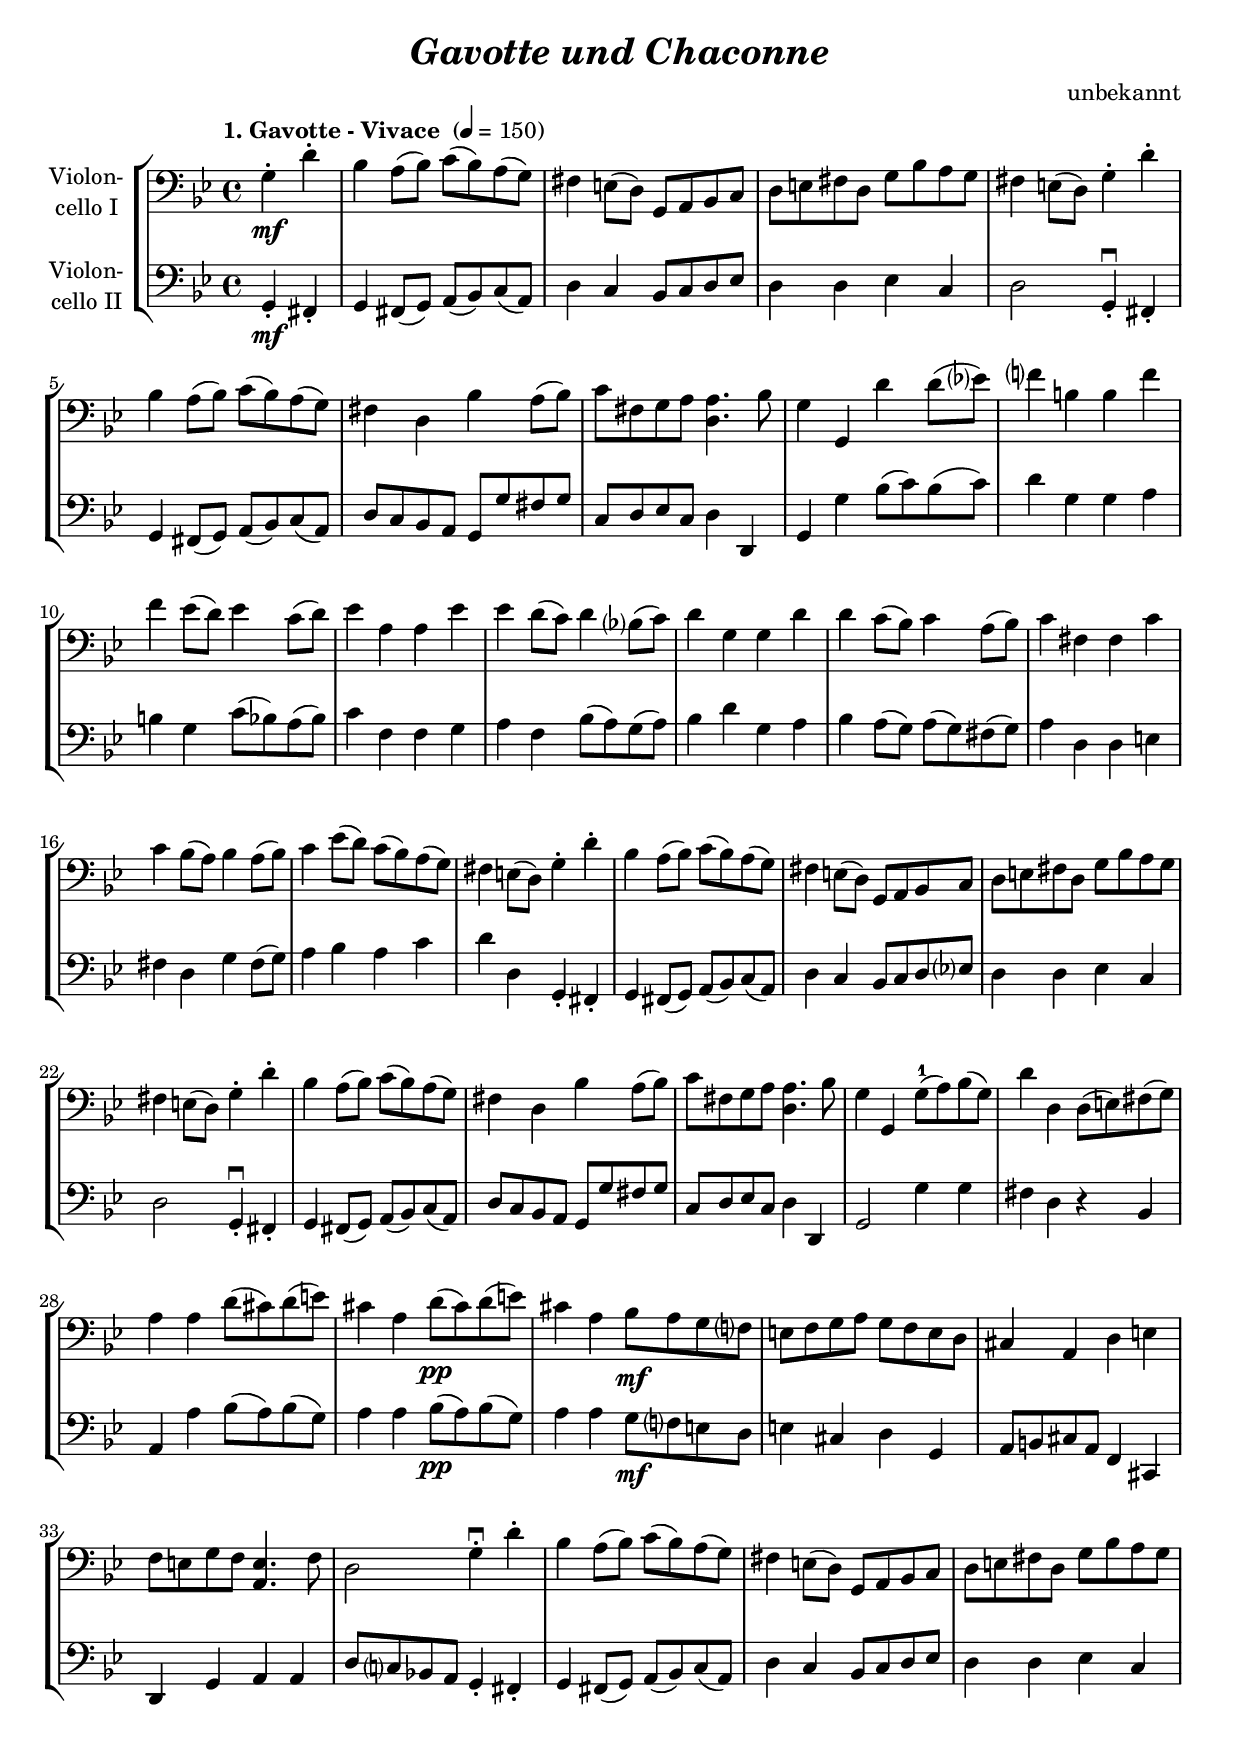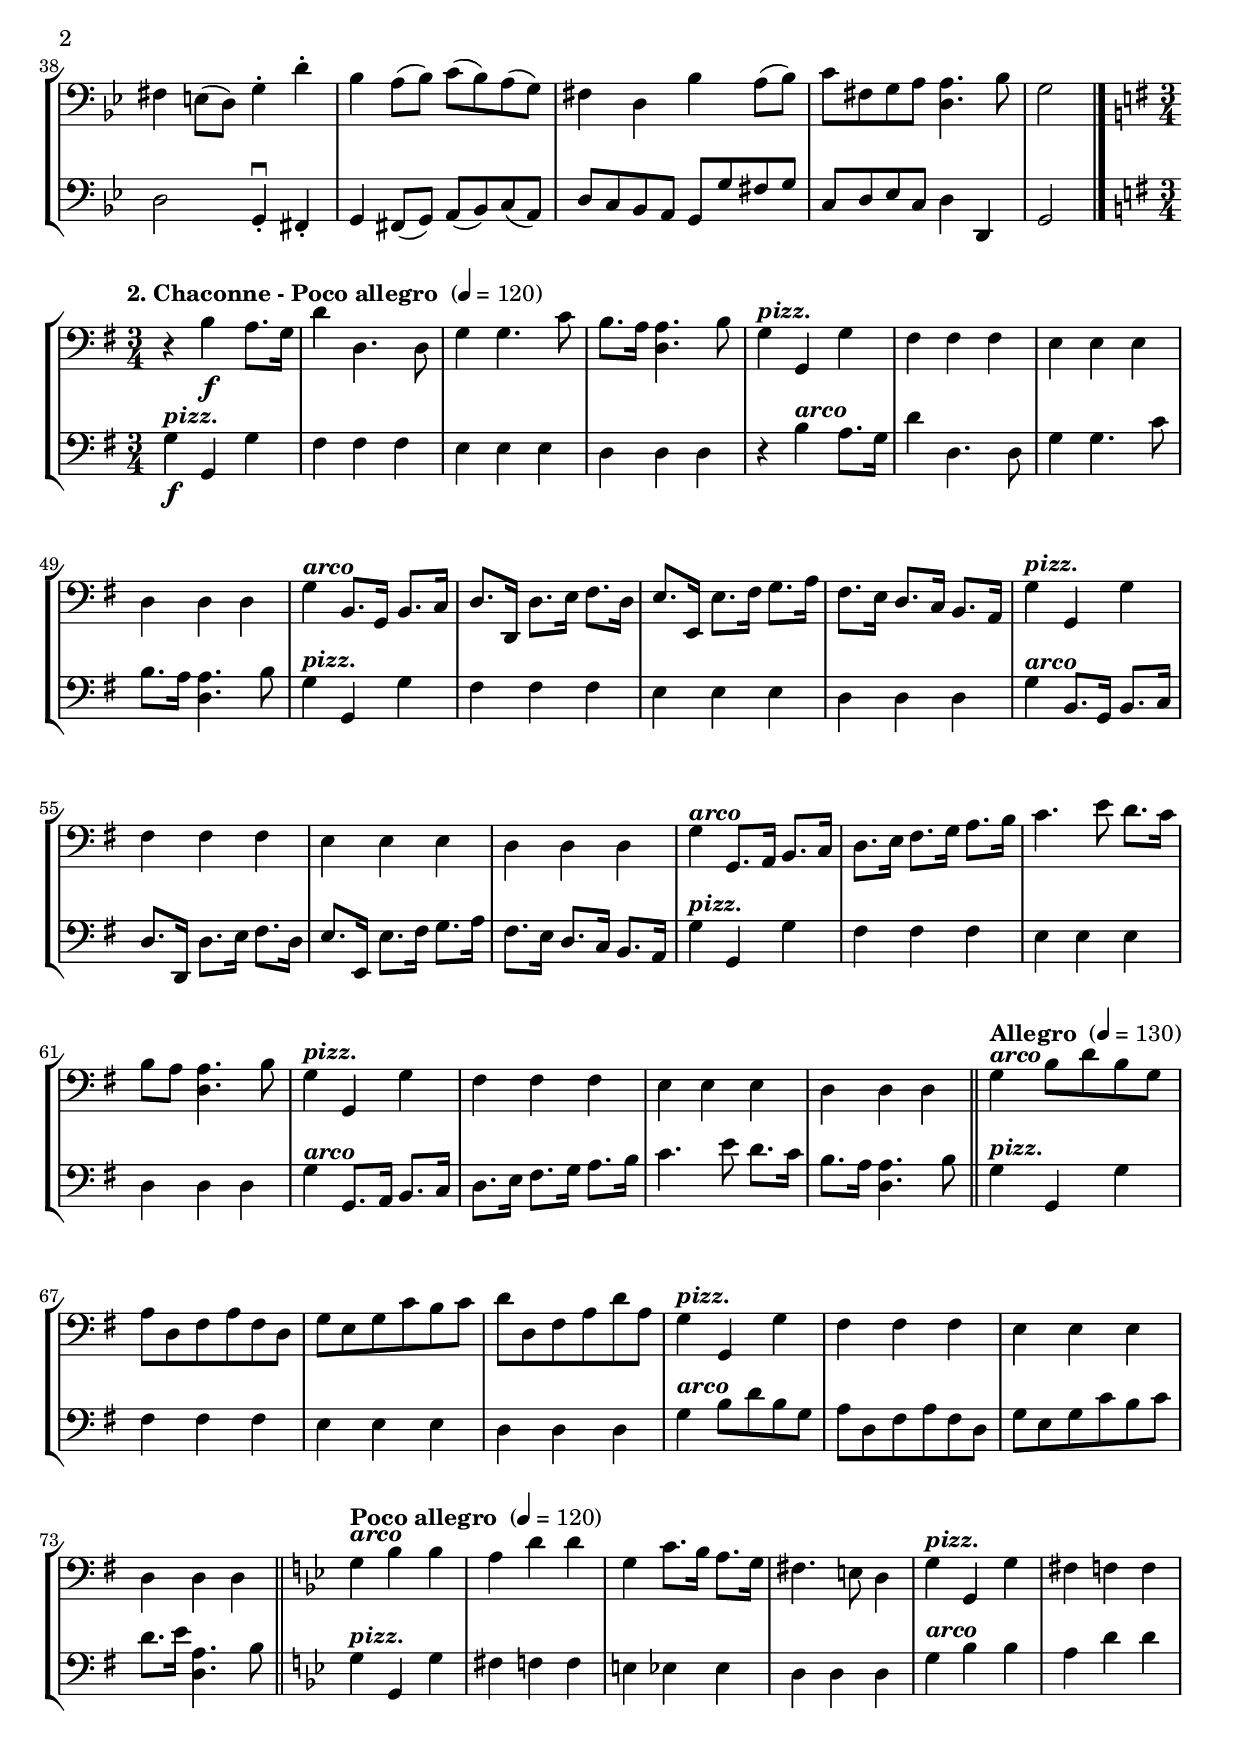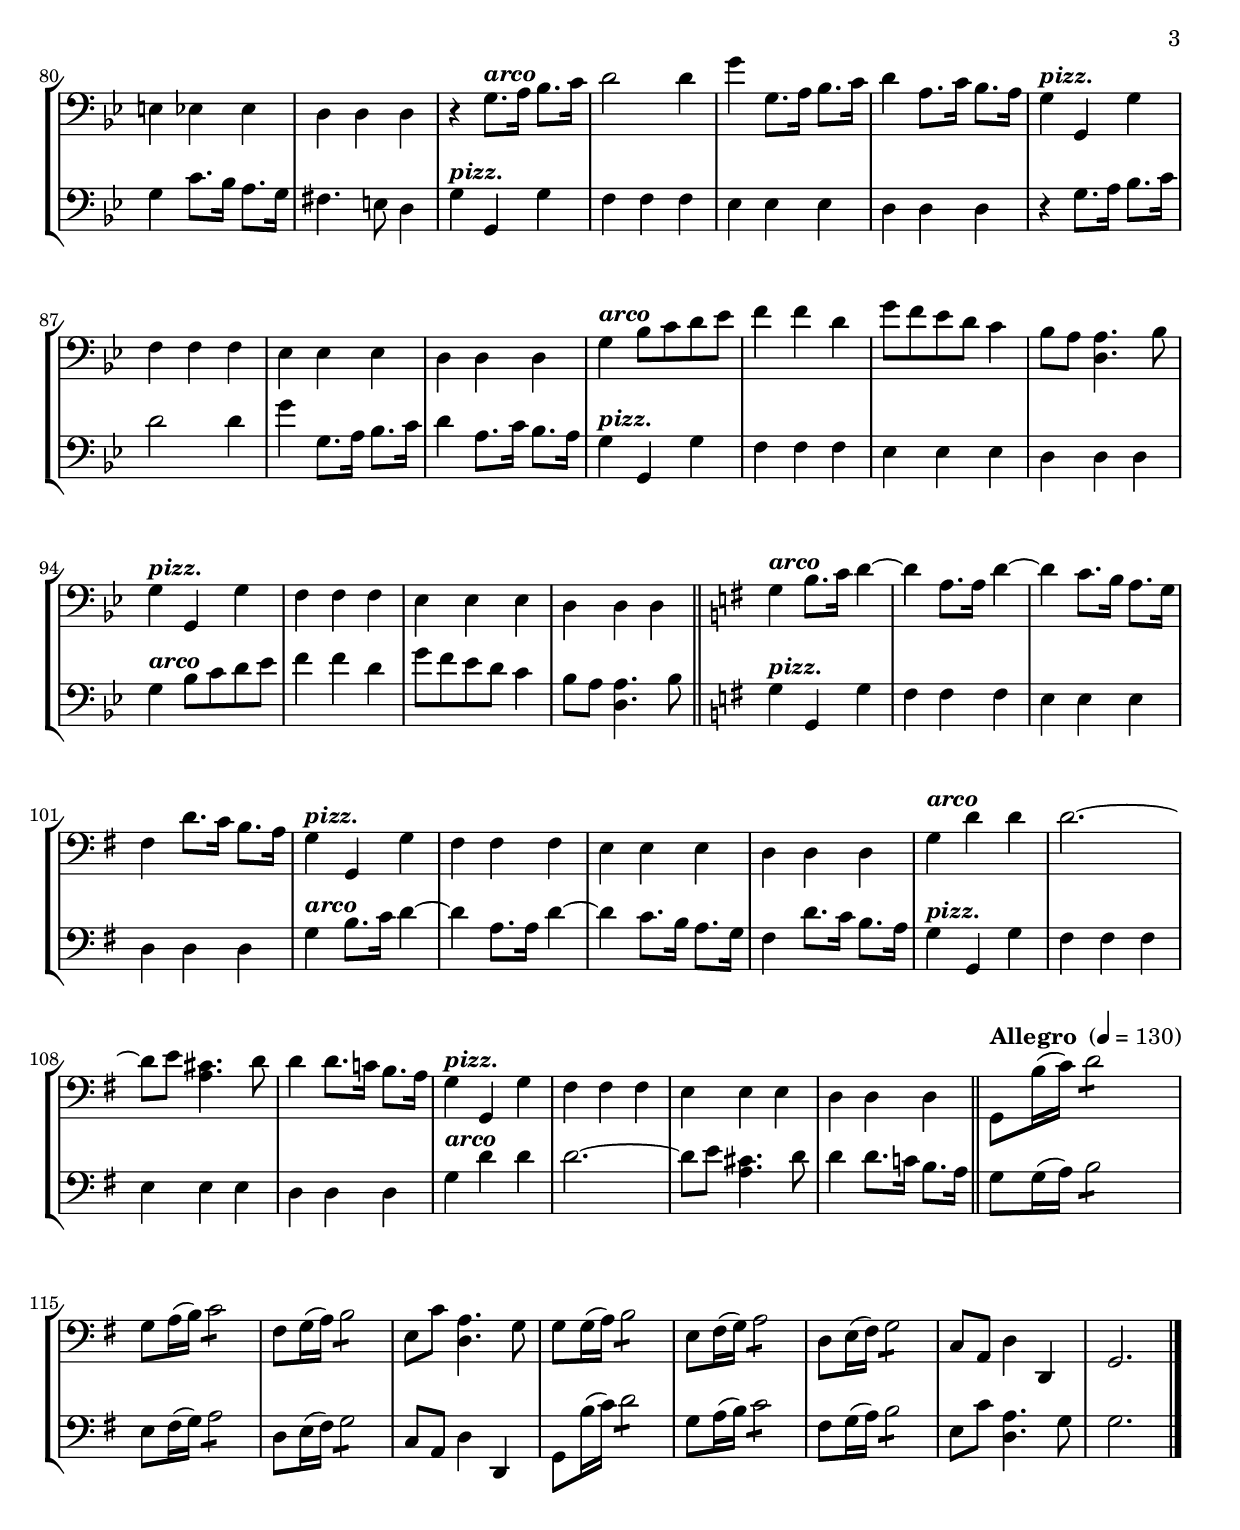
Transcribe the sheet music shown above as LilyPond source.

\version "2.14.2"
\include "deutsch.ly"

#(set-global-staff-size 20)

\header {
  title     = \markup \bold \italic "Gavotte und Chaconne"
  composer  = "unbekannt"
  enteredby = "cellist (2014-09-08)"
}

voiceconsts = {
  \key g \minor
  \clef "bass"
  %\numericTimeSignature
  \compressFullBarRests
  \set tupletSpannerDuration = #(ly:make-moment 1 4)
}

mihi = "string ensemble 1"
milo = "drawbar organ"

arco = \markup \bold \italic "arco"
pizz = \markup \bold \italic "pizz."

introa = {        \tempo "1. Gavotte - Vivace " 4=150        \time 4/4 }
introb = { \break \tempo "2. Chaconne - Poco allegro " 4=120 \time 3/4 \key g \major }
introc = { \bar "||" \tempo "Allegro " 4=130 }
introd = { \bar "||" \tempo "Poco allegro " 4=120 \key g \minor }
introe = { \bar "||" \key g \major }
introf = { \bar "||" \tempo "Allegro " 4=130 }

va = \relative c' {
   \voiceconsts

   \introa
   \partial 2 g-.\mf d'-.
   b a8( b) c( b) a( g)
   fis4 e8( d) g, a b c
   d e fis d g b a g
   fis4 e8( d) g4-. d'-.
   b a8( b) c( b) a( g)

   fis4 d b' a8( b)
   c fis, g a <d, a'>4. b'8
   g4 g, d'' d8( es?)
   f?4 h, h f'
   f es8( d) es4 c8( d)
   es4 a, a es'

   es d8( c) d4 b?8( c)
   d4 g, g d'
   d c8( b) c4 a8( b)
   c4 fis, fis c'
   c b8( a) b4 a8( b)
   c4 es8( d) c( b) a( g)

   fis4 e8( d) g4-. d'-.
   b a8( b) c( b) a( g)
   fis4 e8( d) g, a b c
   d e fis d g b a g
   fis4 e8( d) g4-. d'-.
   b a8( b) c( b) a( g)

   fis4 d b' a8( b)
   c fis, g a <d, a'>4. b'8
   g4 g, g'8(-1 a) b( g)
   d'4 d, d8( e) fis( g)
   a4 a d8( cis) d( e)
   cis4 a d8(\pp cis) d( e)

   cis4 a b8\mf a g f?
   e f g a g f e d
   cis4 a d e
   f8 e g f <a, e'>4. f'8
   d2 g4-.\downbow d'-.
   b a8( b) c( b) a( g)

   fis4 e8( d) g, a b c
   d e fis d g b a g
   fis4 e8( d) g4-. d'-.
   b a8( b) c( b) a( g)
   fis4 d b' a8( b)
   c fis, g a <d, a'>4. b'8
   g2 \bar "|."

   \introb \partial 2.
   r4 h\f a8. g16
   d'4 d,4. d8
   g4 g4. c8
   h8. a16 <d, a'>4. h'8
   g4^\pizz g, g'
   fis fis fis
   e e e
   d d d
   g^\arco h,8. g16 h8. c16
   d8. d,16 d'8. e16 fis8. d16

   e8. e,16 e'8. fis16 g8. a16
   fis8. e16 d8. c16 h8. a16
   g'4^\pizz g, g'
   fis fis fis
   e e e
   d d d
   g^\arco g,8. a16 h8. c16
   d8. e16 fis8. g16 a8. h16

   c4. e8 d8. c16
   h8 a <d, a'>4. h'8
   g4^\pizz g, g'
   fis fis fis
   e e e
   d d d \introc
   g^\arco h8 d h g
   a d, fis a fis d
   g e g c h c

   d d, fis a d a
   g4^\pizz g, g'
   fis fis fis
   e e e
   d d d \introd
   g^\arco b b
   a d d
   g, c8. b16 a8. g16
   fis4. e8 d4
   g^\pizz g, g'

   fis f f
   e es es
   d d d
   r g8.^\arco a16 b8. c16
   d2 d4
   g g,8. a16 b8. c16
   d4 a8. c16 b8. a16
   g4^\pizz g, g'
   f f f
   es es es
   d d d

   g^\arco b8 c d es
   f4 f d
   g8 f es d c4
   b8 a <d, a'>4. b'8
   g4^\pizz g, g'
   f f f
   es es es
   d d d \introe
   g^\arco h8. c16 d4~
   d a8. a16 d4~
   d c8. h16 a8. g16

   fis4 d'8. c16 h8. a16
   g4^\pizz g, g'
   fis fis fis
   e e e
   d d d
   g^\arco d' d
   d2.~
   d8 e <a, cis>4. d8
   d4 d8. c!16 h8. a16
   g4^\pizz g, g'
   fis fis fis

   e e e
   d d d \introf
   g,8 h'16( c) \repeat tremolo 4 d8
   g, a16( h) \repeat tremolo 4 c8
   fis, g16( a) \repeat tremolo 4 h8
   e, c' <d, a'>4. g8
   g g16( a) \repeat tremolo 4 h8
   e, fis16( g) \repeat tremolo 4 a8
   d, e16( fis) \repeat tremolo 4 g8
   c, a d4 d,
   g2. \bar "|."
}

vb = \relative c {
   \voiceconsts

   \introa
   \partial 2 g4-.\mf fis-.
   g fis8( g) a( b) c( a)
   d4 c b8 c d es
   d4 d es c
   d2 g,4-.\downbow fis-.
   g fis8( g) a( b) c( a)

   d c b a g g' fis g
   c, d es c d4 d,
   g g' b8( c) b( c)
   d4 g, g a
   h g c8( b) a( b)
   c4 f, f g

   a f b8( a) g( a)
   b4 d g, a
   b a8( g) a( g) fis( g)
   a4 d, d e
   fis d g fis8( g)
   a4 b a c

   d d, g,-. fis-.
   g fis8( g) a( b) c( a)
   d4 c b8 c d es?
   d4 d es c
   d2 g,4-.\downbow fis-.
   g fis8( g) a( b) c( a)

   d c b a g g' fis g
   c, d es c d4 d,
   g2 g'4 g
   fis d r b
   a a' b8( a) b( g)
   a4 a b8(\pp a) b( g)

   a4 a g8\mf f? e d
   e4 cis d g,
   a8 h cis a f4 cis
   d g a a
   d8 c? b! a g4-. fis-.
   g fis8( g) a( b) c( a)

   d4 c b8 c d es
   d4 d es c
   d2 g,4-.\downbow fis-.
   g fis8( g) a( b) c( a)
   d c b a g g' fis g
   c, d es c d4 d,
   g2 \bar "|."

   \introb \partial 2.
   g'4^\pizz\f g, g'
   fis fis fis
   e e e
   d d d
   r h'^\arco a8. g16
   d'4 d,4. d8
   g4 g4. c8
   h8. a16 <d, a'>4. h'8
   g4^\pizz g, g'
   fis fis fis

   e e e
   d d d
   g^\arco h,8. g16 h8. c16
   d8. d,16 d'8. e16 fis8. d16
   e8. e,16 e'8. fis16 g8. a16
   fis8. e16 d8. c16 h8. a16
   g'4^\pizz g, g'
   fis fis fis

   e e e
   d d d
   g^\arco g,8. a16 h8. c16
   d8. e16 fis8. g16 a8. h16
   c4. e8 d8. c16
   h8. a16 <d, a'>4. h'8 \introc
   g4^\pizz g, g'
   fis fis fis
   e e e

   d d d
   g^\arco h8 d h g
   a d, fis a fis d
   g e g c h c
   d8. e16 <d, a'>4. h'8 \introd
   g4^\pizz g, g'
   fis f f
   e es es
   d d d
   g^\arco b b

   a d d
   g, c8. b16 a8. g16
   fis4. e8 d4
   g^\pizz g, g'
   f f f
   es es es
   d d d
   r g8. a16 b8. c16
   d2 d4
   g g,8. a16 b8. c16
   d4 a8. c16 b8. a16

   g4^\pizz g, g'
   f f f
   es es es
   d d d
   g^\arco b8 c d es
   f4 f d
   g8 f es d c4
   b8 a <d, a'>4. b'8 \introe
   g4^\pizz g, g'
   fis fis fis
   e e e

   d d d
   g^\arco h8. c16 d4~
   d a8. a16 d4~
   d c8. h16 a8. g16
   fis4 d'8. c16 h8. a16
   g4^\pizz g, g'
   fis fis fis
   e e e
   d d d
   g^\arco d' d
   d2.~

   d8 e <a, cis>4. d8
   d4 d8. c!16 h8. a16 \introf
   g8 g16( a) \repeat tremolo 4 h8
   e, fis16( g) \repeat tremolo 4 a8
   d, e16( fis) \repeat tremolo 4 g8
   c, a d4 d,
   g8 h'16( c) \repeat tremolo 4 d8
   g, a16( h) \repeat tremolo 4 c8
   fis, g16( a) \repeat tremolo 4 h8
   e, c' <d, a'>4. g8
   g2. \bar "|."
}


music = \new StaffGroup <<
      \new Staff {
        \set Staff.midiInstrument = \mihi
        \set Staff.instrumentName = \markup \center-column { "Violon-" "cello I" }
        \transpose g g { \va }
      }

      \new Staff {
        \set Staff.midiInstrument = \milo
        \set Staff.instrumentName = \markup \center-column { "Violon-" "cello II" }
        \transpose g g { \vb }
      }
>>

\book {
  \score {
   \music
    \layout {}
  }

  \score {
    \unfoldRepeats \music

    \midi {
      \context {
        \Score
      }
    }
  }
}
